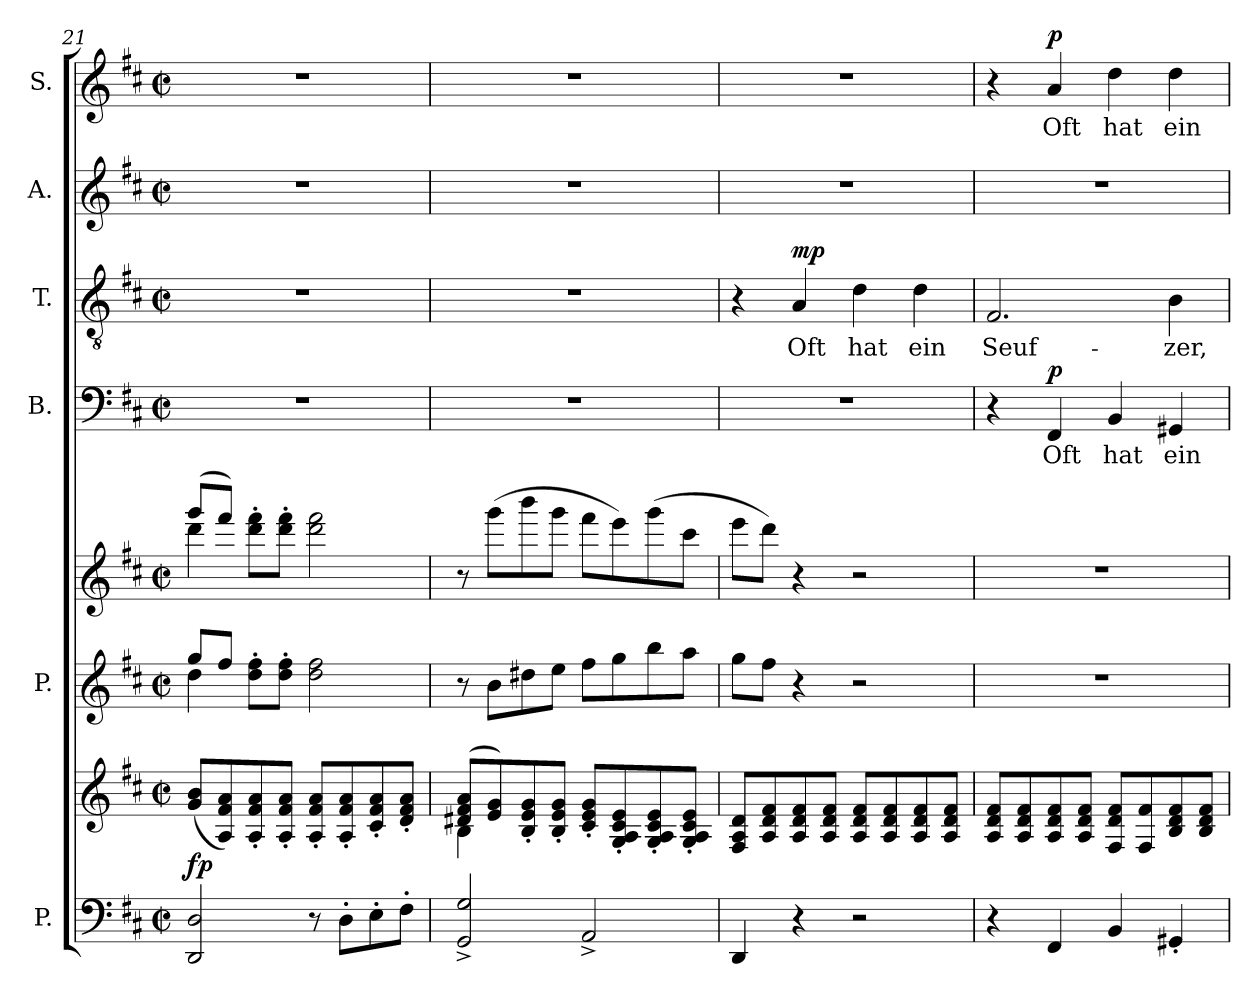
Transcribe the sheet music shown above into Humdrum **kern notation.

**kern	**kern	**dynam	**kern	**kern	**kern	**text	**dynam	**kern	**text	**dynam	**kern	**kern	**text	**dynam
*part6	*part6	*part6	*part5	*part5	*part4	*part4	*part4	*part3	*part3	*part3	*part2	*part1	*part1	*part1
*staff8	*staff7	*staff7/8	*staff6	*staff5	*staff4	*staff4	*staff4	*staff3	*staff3	*staff3	*staff2	*staff1	*staff1	*staff1
*I"P.	*	*	*I"P.	*	*I"B.	*	*	*I"T.	*	*	*I"A.	*I"S.	*	*
*I'P.	*	*	*I'P.	*	*I'B.	*	*	*I'T.	*	*	*I'A.	*I'S.	*	*
*clefF4	*clefG2	*	*clefG2	*clefG2	*clefF4	*	*	*clefGv2	*	*	*clefG2	*clefG2	*	*
*k[f#c#]	*k[f#c#]	*	*k[f#c#]	*k[f#c#]	*k[f#c#]	*	*	*k[f#c#]	*	*	*k[f#c#]	*k[f#c#]	*	*
*M2/2	*M2/2	*	*M2/2	*M2/2	*M2/2	*	*	*M2/2	*	*	*M2/2	*M2/2	*	*
*met(c|)	*met(c|)	*	*met(c|)	*met(c|)	*met(c|)	*	*	*met(c|)	*	*	*met(c|)	*met(c|)	*	*
=21	=21	=21	=21	=21	=21	=21	=21	=21	=21	=21	=21	=21	=21	=21
*	*	*	*^	*^	*	*	*	*	*	*	*	*	*	*
!	!	!LO:DY:a=2	!	!	!	!	!	!	!	!	!	!	!	!	!	!
2DD/ 2D/	(<8g/ 8b/L	fp	8gg/L	4dd\	(>8ggg/L	4ddd\	1r	.	.	1r	.	.	1r	1r	.	.
.	8A/ 8f#/ 8a/)	.	8ff#/J	.	8fff#/J)	.	.	.	.	.	.	.	.	.	.	.
.	8A/' 8f#/' 8a/'	.	8dd\' 8ff#\'L	2.ryy	8ddd\' 8fff#\'L	2.ryy	.	.	.	.	.	.	.	.	.	.
.	8A/' 8f#/' 8a/'J	.	8dd\' 8ff#\'J	.	8ddd\' 8fff#\'J	.	.	.	.	.	.	.	.	.	.	.
8r	8A/' 8f#/' 8a/'L	.	2dd\ 2ff#\	.	2ddd\ 2fff#\	.	.	.	.	.	.	.	.	.	.	.
8D'\L	8A/' 8f#/' 8a/'	.	.	.	.	.	.	.	.	.	.	.	.	.	.	.
8E'\	8c#/' 8f#/' 8a/'	.	.	.	.	.	.	.	.	.	.	.	.	.	.	.
8F#'\J	8d/' 8f#/' 8a/'J	.	.	.	.	.	.	.	.	.	.	.	.	.	.	.
*	*	*	*v	*v	*	*	*	*	*	*	*	*	*	*	*	*
*	*	*	*	*v	*v	*	*	*	*	*	*	*	*	*	*
=22	=22	=22	=22	=22	=22	=22	=22	=22	=22	=22	=22	=22	=22	=22
*	*^	*	*	*	*	*	*	*	*	*	*	*	*	*
2GG/^ 2G/^	(>8d#X/ 8f#/ 8a/L	4B\	.	8r	8r	1r	.	.	1r	.	.	1r	1r	.	.
.	8e/ 8g/)	.	.	8b\L	(>8ggg\L	.	.	.	.	.	.	.	.	.	.
.	8B/' 8e/' 8g/'	2.ryy	.	8dd#X\	8bbb\	.	.	.	.	.	.	.	.	.	.
.	8B/' 8e/' 8g/'J	.	.	8ee\J	8ggg\J	.	.	.	.	.	.	.	.	.	.
2AA^/	8c#/' 8e/' 8g/'L	.	.	8ff#\L	8fff#\L	.	.	.	.	.	.	.	.	.	.
.	8G/' 8A/' 8c#/' 8e/'	.	.	8gg\	8eee\)	.	.	.	.	.	.	.	.	.	.
.	8G/' 8A/' 8c#/' 8e/'	.	.	8bb\	(>8ggg\	.	.	.	.	.	.	.	.	.	.
.	8G/' 8A/' 8c#/' 8e/'J	.	.	8aa\J	8ccc#\J	.	.	.	.	.	.	.	.	.	.
*	*v	*v	*	*	*	*	*	*	*	*	*	*	*	*	*
=23	=23	=23	=23	=23	=23	=23	=23	=23	=23	=23	=23	=23	=23	=23
4DD/	8F#/ 8A/ 8d/L	.	8gg\L	8eee\L	1r	.	.	4r	.	.	1r	1r	.	.
.	8A/ 8d/ 8f#/	.	8ff#\J	8ddd\J)	.	.	.	.	.	.	.	.	.	.
!	!	!	!	!	!	!	!	!	!LO:LY:b	!LO:DY:a	!	!	!	!
4r	8A/ 8d/ 8f#/	.	4r	4r	.	.	.	4A/	Oft	mp	.	.	.	.
.	8A/ 8d/ 8f#/J	.	.	.	.	.	.	.	.	.	.	.	.	.
!	!	!	!	!	!	!	!	!	!LO:LY:b	!	!	!	!	!
2r	8A/ 8d/ 8f#/L	.	2r	2r	.	.	.	4d\	hat	.	.	.	.	.
.	8A/ 8d/ 8f#/	.	.	.	.	.	.	.	.	.	.	.	.	.
!	!	!	!	!	!	!	!	!	!LO:LY:b	!	!	!	!	!
.	8A/ 8d/ 8f#/	.	.	.	.	.	.	4d\	ein	.	.	.	.	.
.	8A/ 8d/ 8f#/J	.	.	.	.	.	.	.	.	.	.	.	.	.
=24	=24	=24	=24	=24	=24	=24	=24	=24	=24	=24	=24	=24	=24	=24
!	!	!	!	!	!	!	!	!	!LO:LY:b	!	!	!	!	!
4r	8A/ 8d/ 8f#/L	.	1r	1r	4r	.	.	2.F#/	Seuf-	.	1r	4r	.	.
.	8A/ 8d/ 8f#/	.	.	.	.	.	.	.	.	.	.	.	.	.
!	!	!	!	!	!	!LO:LY:b	!LO:DY:a	!	!	!	!	!	!LO:LY:b	!LO:DY:a
4FF#/	8A/ 8d/ 8f#/	.	.	.	4FF#/	Oft	p	.	.	.	.	4a/	Oft	p
.	8A/ 8d/ 8f#/J	.	.	.	.	.	.	.	.	.	.	.	.	.
!	!	!	!	!	!	!LO:LY:b	!	!	!	!	!	!	!LO:LY:b	!
4BB/	8F#/ 8d/ 8f#/L	.	.	.	4BB/	hat	.	.	.	.	.	4dd\	hat	.
.	8F#/ 8f#/	.	.	.	.	.	.	.	.	.	.	.	.	.
!	!	!	!	!	!	!LO:LY:b	!	!	!LO:LY:b	!	!	!	!LO:LY:b	!
4GG#X'/	8B/ 8d/ 8f#/	.	.	.	4GG#X/	ein	.	4B\	-zer,	.	.	4dd\	ein	.
.	8B/ 8d/ 8f#/J	.	.	.	.	.	.	.	.	.	.	.	.	.
=	=	=	=	=	=	=	=	=	=	=	=	=	=	=
*-	*-	*-	*-	*-	*-	*-	*-	*-	*-	*-	*-	*-	*-	*-
